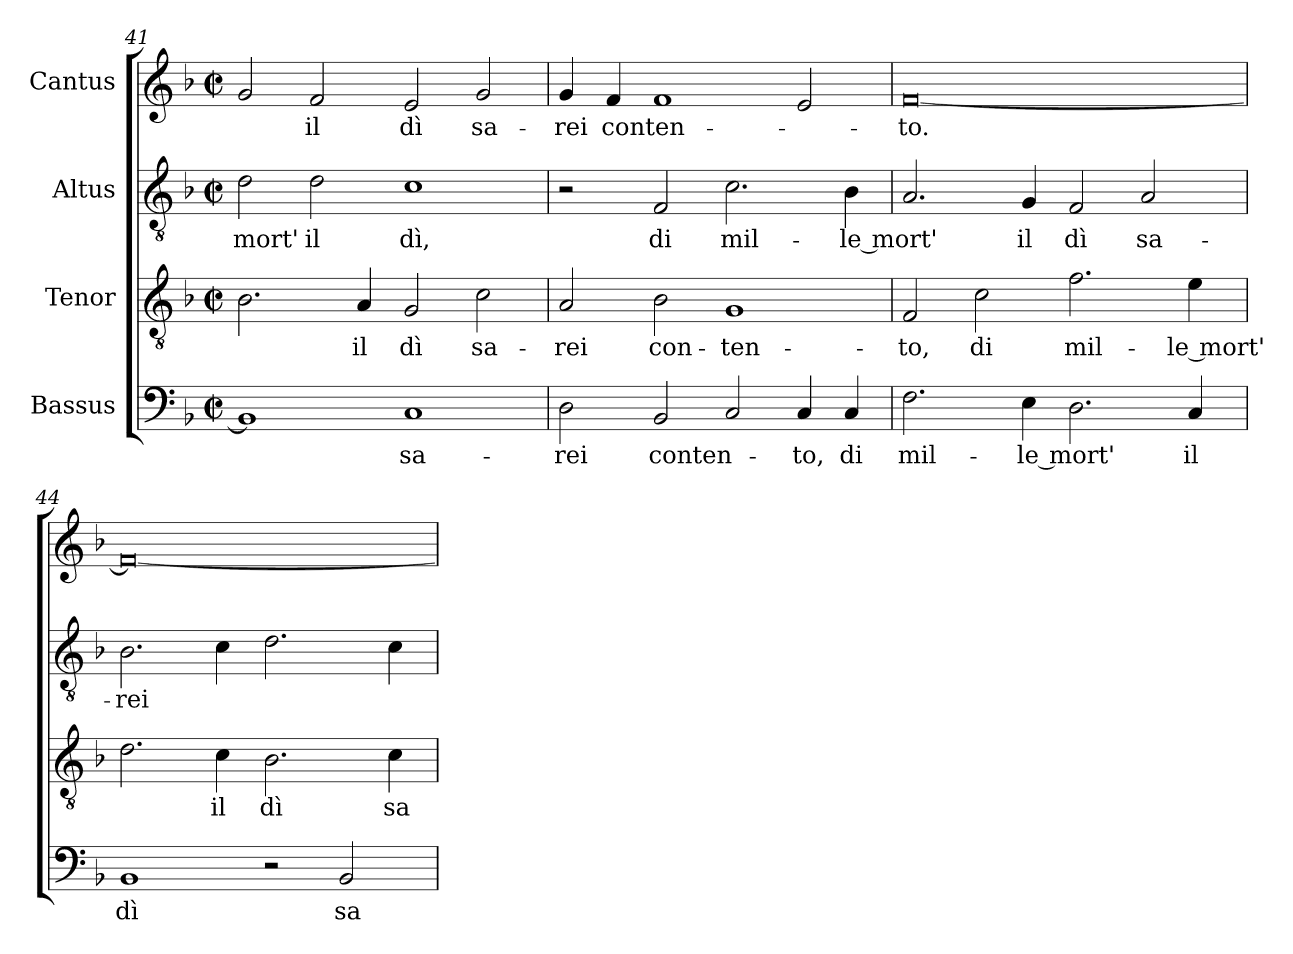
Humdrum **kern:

**kern	**text	**kern	**text	**kern	**text	**kern	**text
*part4	*part4	*part3	*part3	*part2	*part2	*part1	*part1
*staff4	*staff4	*staff3	*staff3	*staff2	*staff2	*staff1	*staff1
*I"Bassus	*	*I"Tenor	*	*I"Altus	*	*I"Cantus	*
*clefF4	*	*clefGv2	*	*clefGv2	*	*clefG2	*
*k[b-]	*	*k[b-]	*	*k[b-]	*	*k[b-]	*
*F:	*	*F:	*	*F:	*	*F:	*
*M2/2	*	*M2/2	*	*M2/2	*	*M2/2	*
*met(c|)	*	*met(c|)	*	*met(c|)	*	*met(c|)	*
=41	=41	=41	=41	=41	=41	=41	=41
!	!	!	!	!	!LO:LY:b:cj	!	!
1BB-]	.	2.B-\	.	2d\	mort'	2g/	.
!	!	!	!	!	!LO:LY:b:cj	!	!LO:LY:b:cj
.	.	.	.	2d\	il	2f/	il
!	!	!	!LO:LY:b:cj	!	!	!	!
.	.	4A/	il	.	.	.	.
!	!LO:LY:b:cj	!	!LO:LY:b:cj	!	!LO:LY:b:cj	!	!LO:LY:b:cj
1C	sa-	2G/	dì	1c	dì,	2e/	dì
!	!	!	!LO:LY:b:cj	!	!	!	!LO:LY:b:cj
.	.	2c\	sa-	.	.	2g/	sa-
=42	=42	=42	=42	=42	=42	=42	=42
!	!LO:LY:b:cj	!	!LO:LY:b:cj	!	!	!	!LO:LY:b:cj
2D\	-rei	2A/	-rei	2r	.	4g/	-rei
!	!	!	!	!	!	!	!LO:LY:b
.	.	.	.	.	.	4f/	conten-
!	!LO:LY:b	!	!LO:LY:b:cj	!	!LO:LY:b:cj	!	!
2BB-/	conten-	2B-\	con-	2F/	di	1f	.
!	!	!	!LO:LY:b:cj	!	!LO:LY:b:cj	!	!
2C/	.	1G	-ten-	2.c\	mil-	.	.
!	!LO:LY:b:cj	!	!	!	!	!	!
4C/	-to,	.	.	.	.	2e/	.
!	!LO:LY:b:cj	!	!	!	!LO:LY:b:cj	!	!
4C/	di	.	.	4B-\	-le mort'	.	.
=43	=43	=43	=43	=43	=43	=43	=43
!	!LO:LY:b:cj	!	!LO:LY:b:cj	!	!	!	!LO:LY:b:cj
2.F\	mil-	2F/	-to,	2.A/	.	[<0f	-to.
!	!	!	!LO:LY:b:cj	!	!	!	!
.	.	2c\	di	.	.	.	.
!	!LO:LY:b:cj	!	!	!	!LO:LY:b:cj	!	!
4E\	-le mort'	.	.	4G/	il	.	.
!	!	!	!LO:LY:b:cj	!	!LO:LY:b:cj	!	!
2.D\	.	2.f\	mil-	2F/	dì	.	.
!	!	!	!	!	!LO:LY:b:cj	!	!
.	.	.	.	2A/	sa-	.	.
!	!LO:LY:b:cj	!	!LO:LY:b:cj	!	!	!	!
4C/	il	4e\	-le mort'	.	.	.	.
=44	=44	=44	=44	=44	=44	=44	=44
!	!LO:LY:b:cj	!	!	!	!LO:LY:b	!	!
1BB-	dì	2.d\	.	2.B-\	-rei	0f_<	.
!	!	!	!LO:LY:b:cj	!	!	!	!
.	.	4c\	il	4c\	.	.	.
!	!	!	!LO:LY:b:cj	!	!	!	!
2r	.	2.B-\	dì	2.d\	.	.	.
!	!LO:LY:b:cj	!	!	!	!	!	!
2BB-/	sa-	.	.	.	.	.	.
!	!	!	!LO:LY:b:cj	!	!	!	!
.	.	4c\	sa-	4c\	.	.	.
=	=	=	=	=	=	=	=
*-	*-	*-	*-	*-	*-	*-	*-
